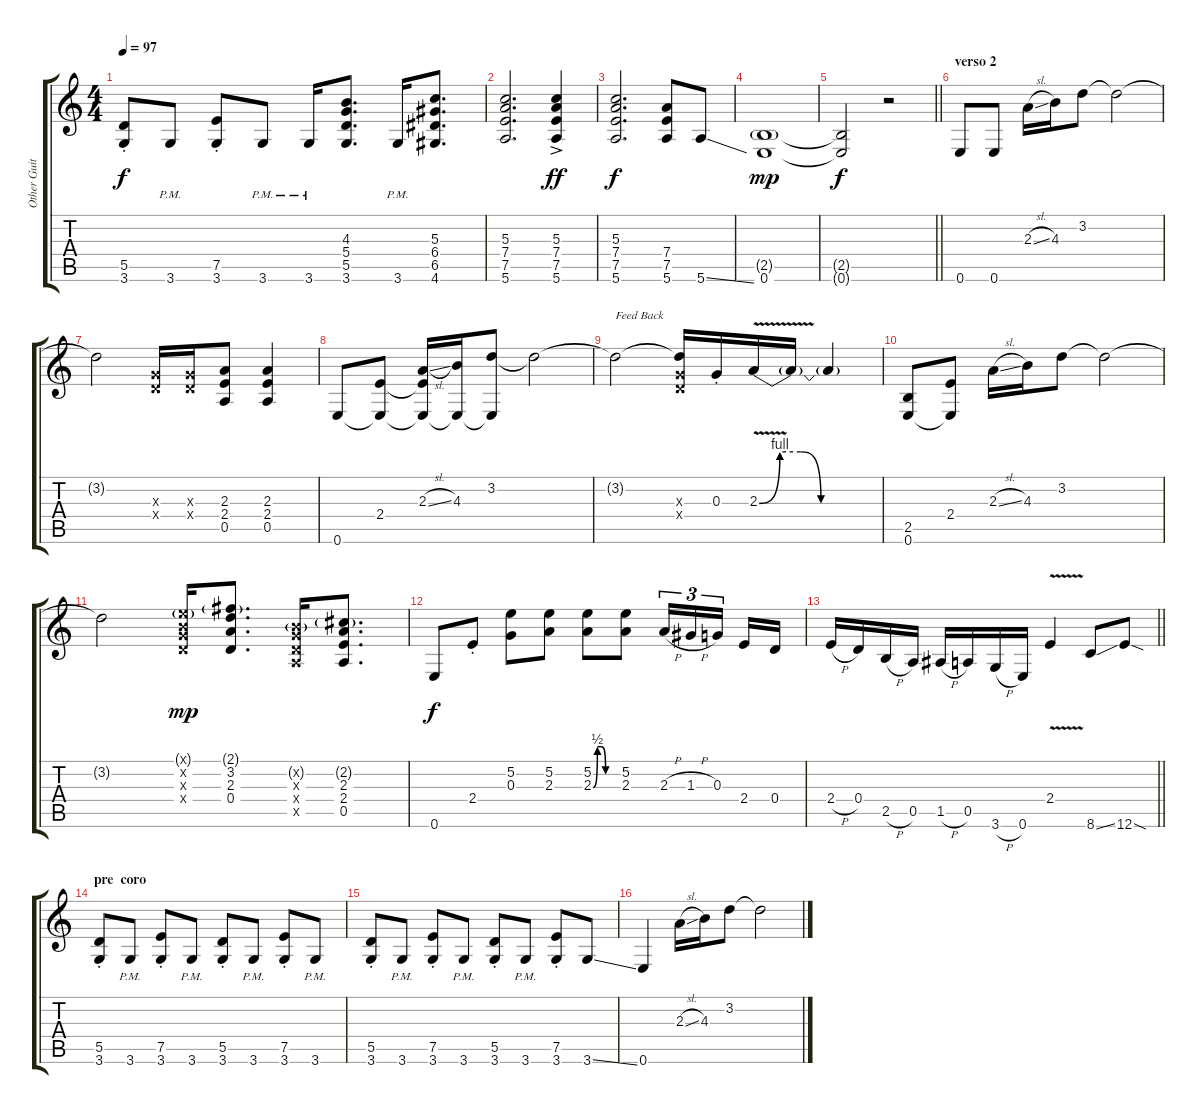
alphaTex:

\track ("Other Guitar" "Other Guit") {instrument overdrivenguitar}
\staff {score tabs}
\tuning (E4 B3 G3 D3 A2 E2) {hide}
\ts (4 4)
\tempo 97
\clef g2
\ks c
(5.5{st} 3.6{st}).8{dy f} 3.6{pm}.8 (7.5{st} 3.6{st}).8 3.6{pm}.8 3.6{pm}.16 (4.3 5.4 5.5 3.6).8{d} 3.6{pm}.16 (5.3 6.4 6.5 4.6).8{d} |
(5.3 7.4 7.5 5.6).2{d} (5.3{ac} 7.4 7.5{ac} 5.6{ac}).4{dy ff} |
(5.3 7.4 7.5 5.6).2{d dy f} (7.4 7.5 5.6).8 5.6{ss}.8 |
(2.5{g} 0.6).1{dy mp} |
\barLineRight lightlight
(2.5{t} 0.6{t}).2{dy f} r.2 |
\section ("" "verso 2")
0.6.8 0.6.8 2.3{sl}.16 4.3.16 3.2.8 3.2{t}.2 |
3.2{t}.2 (0.3{x} 0.4{x}).16 (0.3{x} 0.4{x}).16 (2.3 2.4 0.5).8 (2.3 2.4 0.5).4 |
0.6.8 (2.4 0.6{t}).8 (2.3{sl} 2.4{t} 0.6{t}).16 (4.3 0.6{t}).16 (3.2 0.6{t}).8 3.2{t}.2 |
3.2{t}.2{txt "Feed Back"} (3.2{t} 0.3{x} 0.4{x}).16 0.3{st}.16 2.3{be (custom 0 0 10 4 20 4 30 0 60 0) v}.16 2.3{t}.16 2.3{t}.4 |
(2.5 0.6).8 (2.4 0.6{t}).8 2.3{sl}.16 4.3.16 3.2.8 3.2{t}.2 |
3.2{t}.2 (0.1{g x} 0.2{x} 0.3{x} 0.4{x}).16{dy mp} (2.1{g} 3.2 2.3 0.4).8{d} (0.2{g x} 0.3{x} 0.4{x} 0.5{x}).16 (2.2{g} 2.3 2.4 0.5).8{d} |
0.6.8{dy f} 2.4{st}.8 (5.2 0.3).8 (5.2 2.3).8 (5.2 2.3{be (custom 0 0 10 2 20 2 30 0 60 0)}).8 (5.2 2.3).8 2.3{h}.16{tu (3 2)} 1.3{h}.16{tu (3 2)} 0.3.16{tu (3 2) beam splitsecondary} 2.4.16 0.4.16 |
\barLineRight lightlight
2.4{h}.16 0.4.16 2.5{h}.16 0.5.16 1.5{h}.16 0.5.16 3.6{h}.16 0.6.16 2.4{v}.4 8.6{ss}.8 12.6{sod}.8 |
\section ("" "pre  coro")
(5.5{st} 3.6{st}).8 3.6{pm}.8 (7.5{st} 3.6{st}).8 3.6{pm}.8 (5.5{st} 3.6{st}).8 3.6{pm}.8 (7.5{st} 3.6{st}).8 3.6{pm}.8 |
(5.5{st} 3.6{st}).8 3.6{pm}.8 (7.5{st} 3.6{st}).8 3.6{pm}.8 (5.5{st} 3.6{st}).8 3.6{pm}.8 (7.5{st} 3.6{st}).8 3.6{ss}.8 |
0.6.4 2.3{sl}.16 4.3.16 3.2.8 3.2{t}.2
